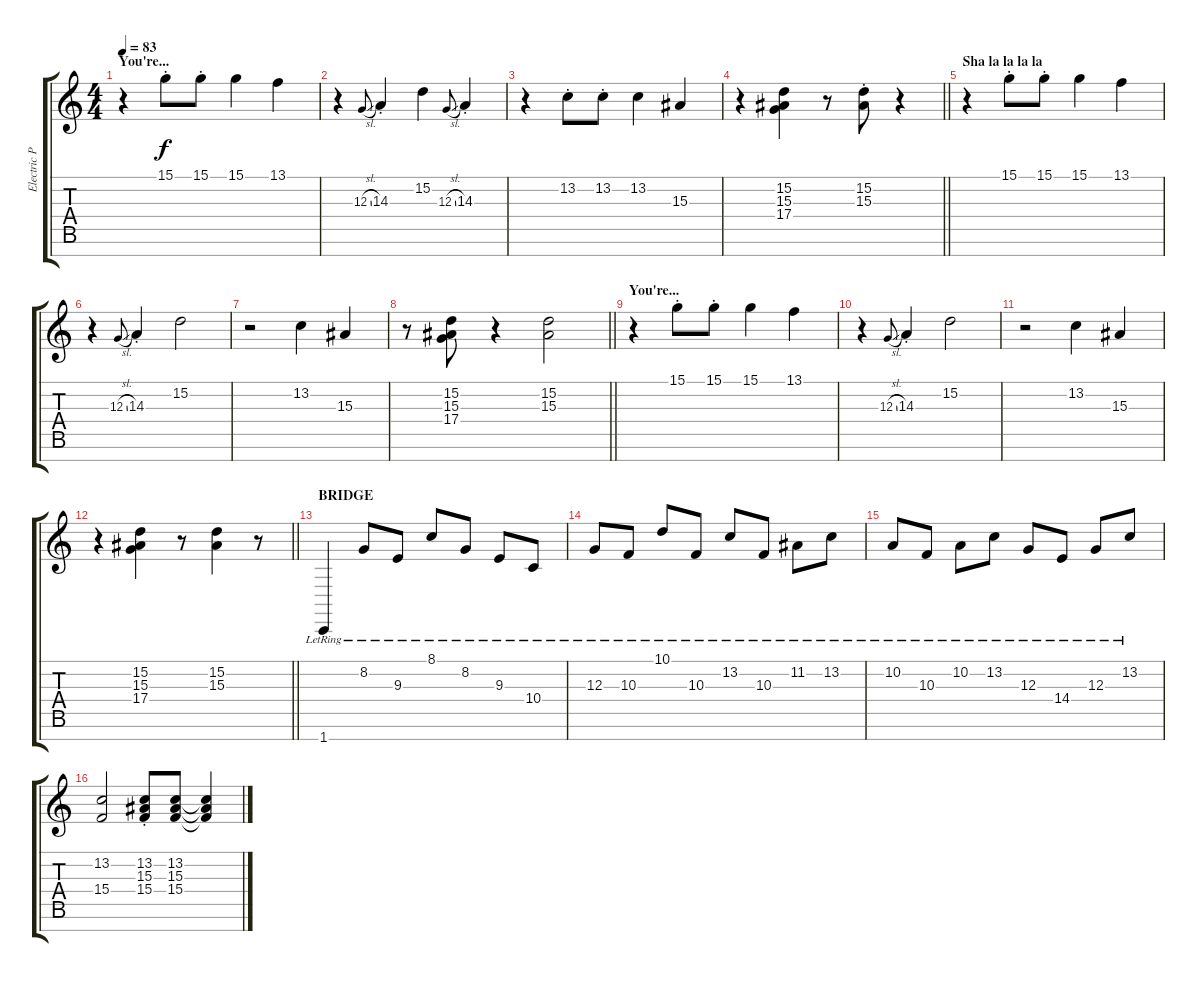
\track ("Electric Piano L (Keith)" "Electric P") {instrument electricpiano2}
\staff {score tabs}
\tuning (E4 B3 G3 D3 A2 E2 B1) {hide}
\ts (4 4)
\section ("" "You're...")
\tempo 83
\clef g2
\ks c
r.4{dy f} 15.1{st}.8 15.1{st}.8 15.1.4 13.1.4 |
r.4 12.3{sl}.8{gr onbeat} 14.3{st}.4 15.2.4 12.3{sl}.8{gr onbeat} 14.3{st}.4 |
r.4 13.2{st}.8 13.2{st}.8 13.2.4 15.3.4 |
\barLineRight lightlight
r.4 (15.2 15.3 17.4).4 r.8 (15.2{st} 15.3{st}).8 r.4 |
\section ("" "Sha la la la la")
r.4 15.1{st}.8 15.1{st}.8 15.1.4 13.1.4 |
r.4 12.3{sl}.8{gr onbeat} 14.3{st}.4 15.2.2 |
r.2 13.2.4 15.3.4 |
\barLineRight lightlight
r.8 (15.2 15.3 17.4).8 r.4 (15.2 15.3).2 |
\section ("" "You're...")
r.4 15.1{st}.8 15.1{st}.8 15.1.4 13.1.4 |
r.4 12.3{sl}.8{gr onbeat} 14.3{st}.4 15.2.2 |
r.2 13.2.4 15.3.4 |
\barLineRight lightlight
r.4 (15.2 15.3 17.4).4 r.8 (15.2 15.3).4 r.8 |
\section ("" "BRIDGE")
1.7{lr}.4 8.2{lr}.8 9.3{lr}.8 8.1{lr}.8 8.2{lr}.8 9.3{lr}.8 10.4{lr}.8 |
12.3{lr}.8 10.3{lr}.8 10.1{lr}.8 10.3{lr}.8 13.2{lr}.8 10.3{lr}.8 11.2{lr}.8 13.2{lr}.8 |
10.2{lr}.8 10.3{lr}.8 10.2{lr}.8 13.2{lr}.8 12.3{lr}.8 14.4{lr}.8 12.3{lr}.8 13.2{lr}.8 |
(13.2 15.4).2 (13.2{st} 15.3 15.4).8 (13.2 15.3 15.4).8 (13.2{t} 15.3{t} 15.4{t}).4
